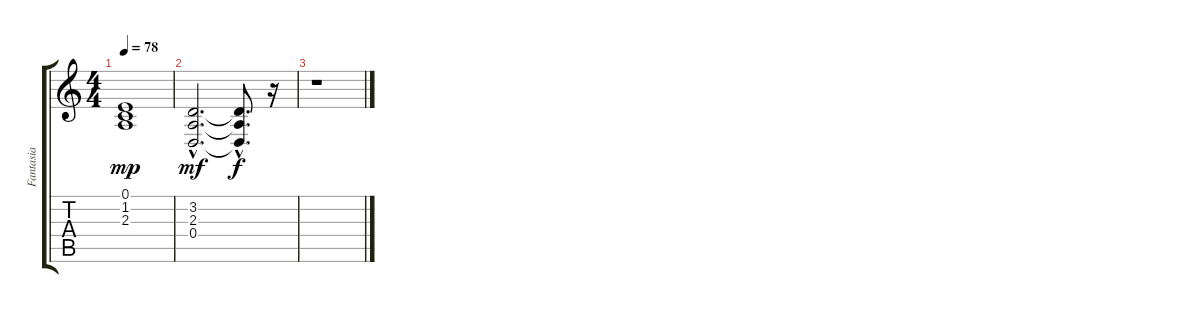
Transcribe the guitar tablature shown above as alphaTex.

\track ("Fantasia            " "Fantasia  ") {instrument pad1newage}
\staff {score tabs}
\tuning (E4 B3 G3 D3 A2 E2) {hide}
\ts (4 4)
\tempo 78
\clef g2
\ks c
(0.1 1.2 2.3).1{dy mp} |
(3.2{hac} 2.3{hac} 0.4{hac}).2{d dy mf} (3.2{hac t} 2.3{hac t} 0.4{hac t}).8{d dy f} r.16 |
r.1
